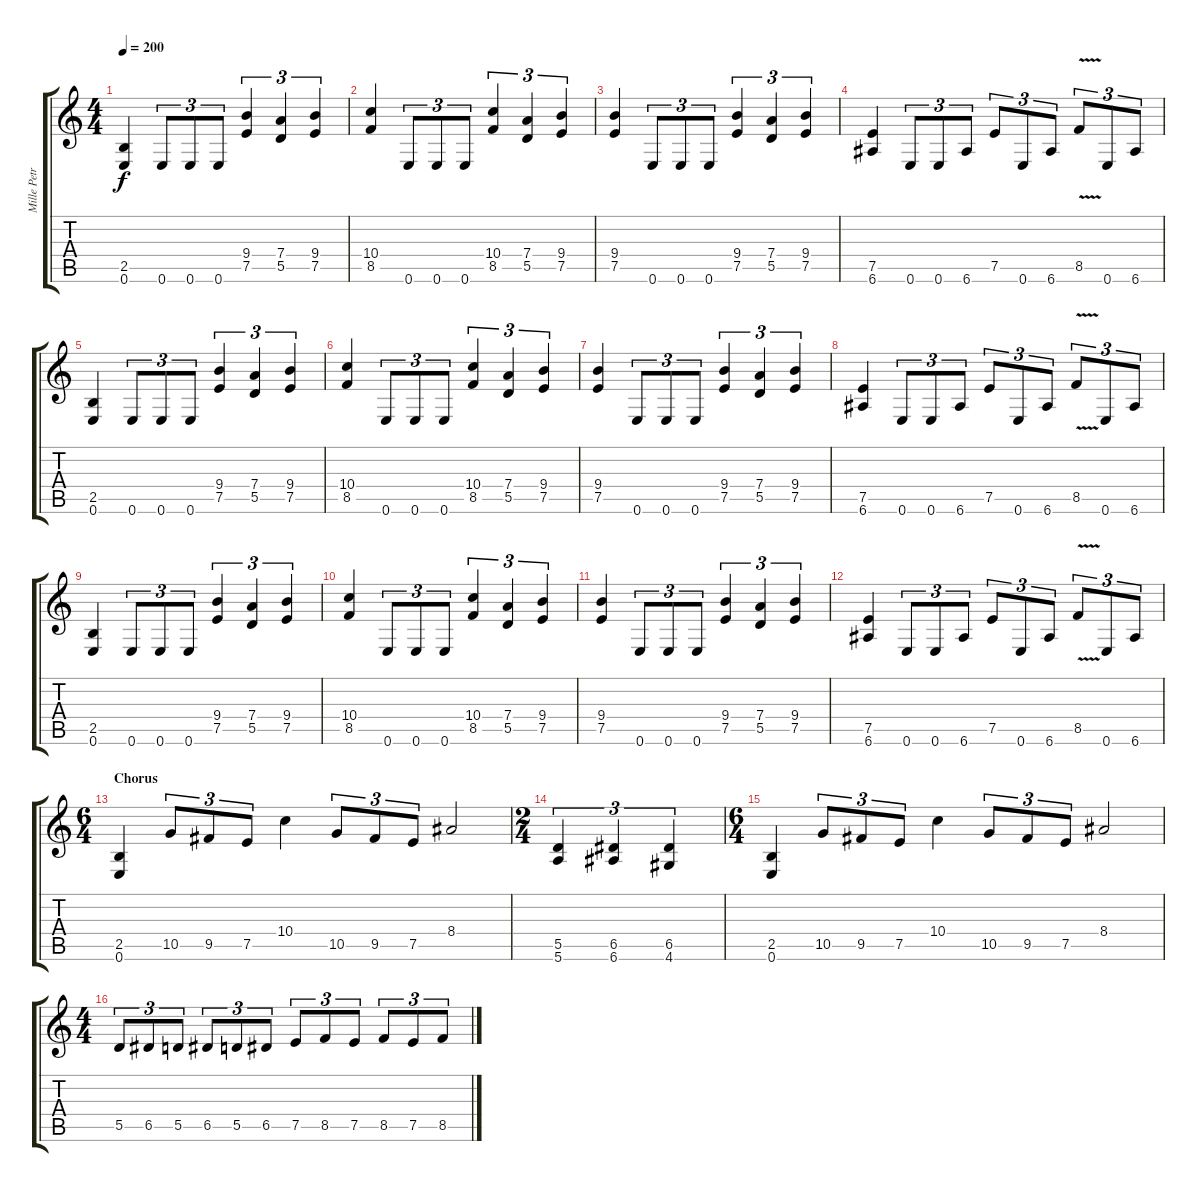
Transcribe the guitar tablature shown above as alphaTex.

\track ("Mille Petrozza" "Mille Petr") {instrument distortionguitar}
\staff {score tabs}
\tuning (E4 B3 G3 D3 A2 E2) {hide}
\ts (4 4)
\tempo 200
\clef g2
\ks c
(2.5 0.6).4{dy f} 0.6.8{tu (3 2)} 0.6.8{tu (3 2)} 0.6.8{tu (3 2)} (9.4 7.5).4{tu (3 2)} (7.4 5.5).4{tu (3 2)} (9.4 7.5).4{tu (3 2)} |
(10.4 8.5).4 0.6.8{tu (3 2)} 0.6.8{tu (3 2)} 0.6.8{tu (3 2)} (10.4 8.5).4{tu (3 2)} (7.4 5.5).4{tu (3 2)} (9.4 7.5).4{tu (3 2)} |
(9.4 7.5).4 0.6.8{tu (3 2)} 0.6.8{tu (3 2)} 0.6.8{tu (3 2)} (9.4 7.5).4{tu (3 2)} (7.4 5.5).4{tu (3 2)} (9.4 7.5).4{tu (3 2)} |
(7.5 6.6).4 0.6.8{tu (3 2)} 0.6.8{tu (3 2)} 6.6.8{tu (3 2)} 7.5.8{tu (3 2)} 0.6.8{tu (3 2)} 6.6.8{tu (3 2)} 8.5{v}.8{tu (3 2)} 0.6.8{tu (3 2)} 6.6.8{tu (3 2)} |
(2.5 0.6).4 0.6.8{tu (3 2)} 0.6.8{tu (3 2)} 0.6.8{tu (3 2)} (9.4 7.5).4{tu (3 2)} (7.4 5.5).4{tu (3 2)} (9.4 7.5).4{tu (3 2)} |
(10.4 8.5).4 0.6.8{tu (3 2)} 0.6.8{tu (3 2)} 0.6.8{tu (3 2)} (10.4 8.5).4{tu (3 2)} (7.4 5.5).4{tu (3 2)} (9.4 7.5).4{tu (3 2)} |
(9.4 7.5).4 0.6.8{tu (3 2)} 0.6.8{tu (3 2)} 0.6.8{tu (3 2)} (9.4 7.5).4{tu (3 2)} (7.4 5.5).4{tu (3 2)} (9.4 7.5).4{tu (3 2)} |
(7.5 6.6).4 0.6.8{tu (3 2)} 0.6.8{tu (3 2)} 6.6.8{tu (3 2)} 7.5.8{tu (3 2)} 0.6.8{tu (3 2)} 6.6.8{tu (3 2)} 8.5{v}.8{tu (3 2)} 0.6.8{tu (3 2)} 6.6.8{tu (3 2)} |
(2.5 0.6).4 0.6.8{tu (3 2)} 0.6.8{tu (3 2)} 0.6.8{tu (3 2)} (9.4 7.5).4{tu (3 2)} (7.4 5.5).4{tu (3 2)} (9.4 7.5).4{tu (3 2)} |
(10.4 8.5).4 0.6.8{tu (3 2)} 0.6.8{tu (3 2)} 0.6.8{tu (3 2)} (10.4 8.5).4{tu (3 2)} (7.4 5.5).4{tu (3 2)} (9.4 7.5).4{tu (3 2)} |
(9.4 7.5).4 0.6.8{tu (3 2)} 0.6.8{tu (3 2)} 0.6.8{tu (3 2)} (9.4 7.5).4{tu (3 2)} (7.4 5.5).4{tu (3 2)} (9.4 7.5).4{tu (3 2)} |
(7.5 6.6).4 0.6.8{tu (3 2)} 0.6.8{tu (3 2)} 6.6.8{tu (3 2)} 7.5.8{tu (3 2)} 0.6.8{tu (3 2)} 6.6.8{tu (3 2)} 8.5{v}.8{tu (3 2)} 0.6.8{tu (3 2)} 6.6.8{tu (3 2)} |
\ts (6 4)
\section ("" "Chorus")
(2.5 0.6).4 10.5.8{tu (3 2)} 9.5.8{tu (3 2)} 7.5.8{tu (3 2)} 10.4.4 10.5.8{tu (3 2)} 9.5.8{tu (3 2)} 7.5.8{tu (3 2)} 8.4.2 |
\ts (2 4)
(5.5 5.6).4{tu (3 2)} (6.5 6.6).4{tu (3 2)} (6.5 4.6).4{tu (3 2)} |
\ts (6 4)
(2.5 0.6).4 10.5.8{tu (3 2)} 9.5.8{tu (3 2)} 7.5.8{tu (3 2)} 10.4.4 10.5.8{tu (3 2)} 9.5.8{tu (3 2)} 7.5.8{tu (3 2)} 8.4.2 |
\ts (4 4)
5.5.8{tu (3 2)} 6.5.8{tu (3 2)} 5.5.8{tu (3 2)} 6.5.8{tu (3 2)} 5.5.8{tu (3 2)} 6.5.8{tu (3 2)} 7.5.8{tu (3 2)} 8.5.8{tu (3 2)} 7.5.8{tu (3 2)} 8.5.8{tu (3 2)} 7.5.8{tu (3 2)} 8.5.8{tu (3 2)}
